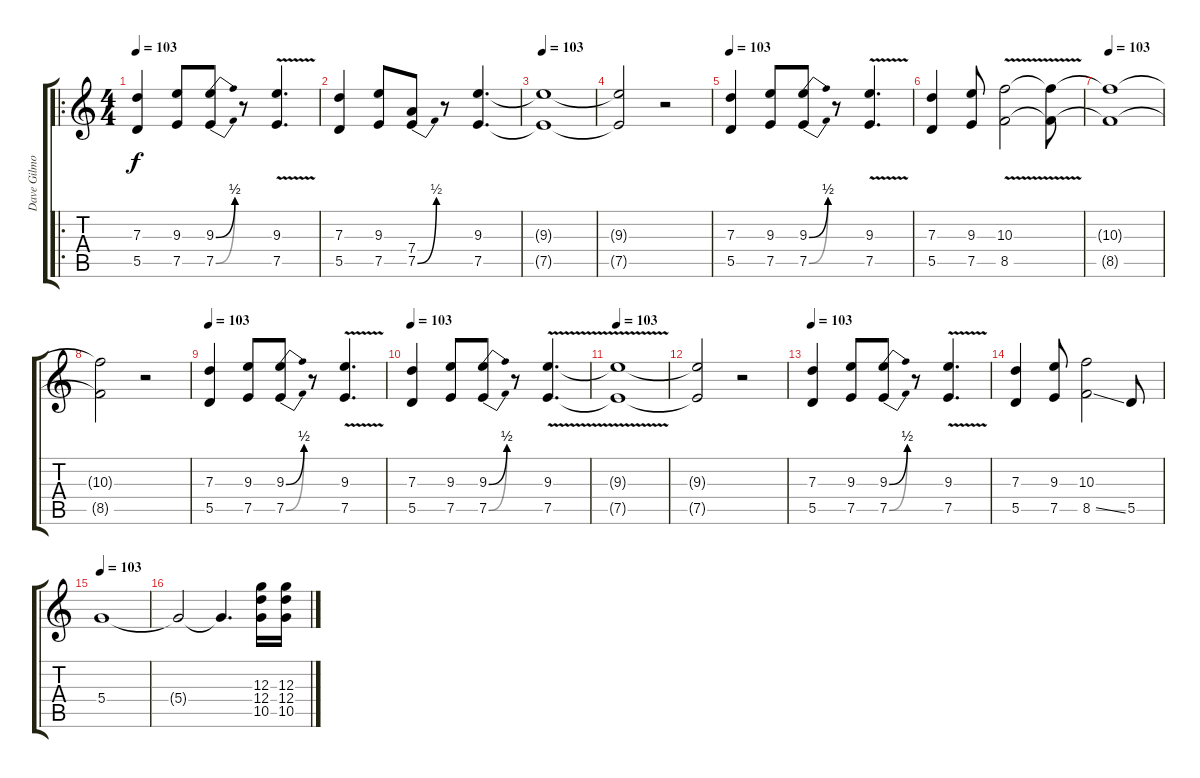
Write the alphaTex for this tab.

\track ("Dave Gilmour / Main Riff" "Dave Gilmo") {instrument overdrivenguitar}
\staff {score tabs}
\tuning (E4 B3 G3 D3 A2 E2) {hide}
\ro
\ts (4 4)
\tempo 103
\clef g2
\ks c
(7.3 5.5).4{dy f instrument overdrivenguitar} (9.3 7.5).8 (9.3{be (bend 0 0 60 2)} 7.5{be (bend 0 0 60 2)}).8 r.8 (9.3{v} 7.5{v}).4{d} |
(7.3 5.5).4 (9.3 7.5).8 (7.4 7.5{be (bend 0 0 60 2)}).8 r.8 (9.3 7.5).4{d} |
\tempo 103
(9.3{t} 7.5{t}).1 |
(9.3{t} 7.5{t}).2 r.2 |
\tempo 103
(7.3 5.5).4 (9.3 7.5).8 (9.3{be (bend 0 0 60 2)} 7.5{be (bend 0 0 60 2)}).8 r.8 (9.3{v} 7.5{v}).4{d} |
(7.3 5.5).4 (9.3 7.5).8 (10.3{v} 8.5{v}).2 (10.3{t} 8.5{t}).8 |
\tempo 103
(10.3{t} 8.5{t}).1 |
(10.3{t} 8.5{t}).2 r.2 |
\tempo 103
(7.3 5.5).4{instrument overdrivenguitar} (9.3 7.5).8 (9.3{be (bend 0 0 60 2)} 7.5{be (bend 0 0 60 2)}).8 r.8 (9.3{v} 7.5{v}).4{d} |
\tempo 103
(7.3 5.5).4{instrument overdrivenguitar} (9.3 7.5).8 (9.3{be (bend 0 0 60 2)} 7.5{be (bend 0 0 60 2)}).8 r.8 (9.3{v} 7.5{v}).4{d} |
\tempo 103
(9.3{t} 7.5{t}).1 |
(9.3{t} 7.5{t}).2 r.2 |
\tempo 103
(7.3 5.5).4{instrument overdrivenguitar} (9.3 7.5).8 (9.3{be (bend 0 0 60 2)} 7.5{be (bend 0 0 60 2)}).8 r.8 (9.3{v} 7.5{v}).4{d} |
(7.3 5.5).4 (9.3 7.5).8 (10.3 8.5{ss}).2 5.5.8 |
\tempo 103
5.4.1 |
5.4{t}.2 5.4{t}.4{d} (12.3 12.4 10.5).16 (12.3 12.4 10.5).16
